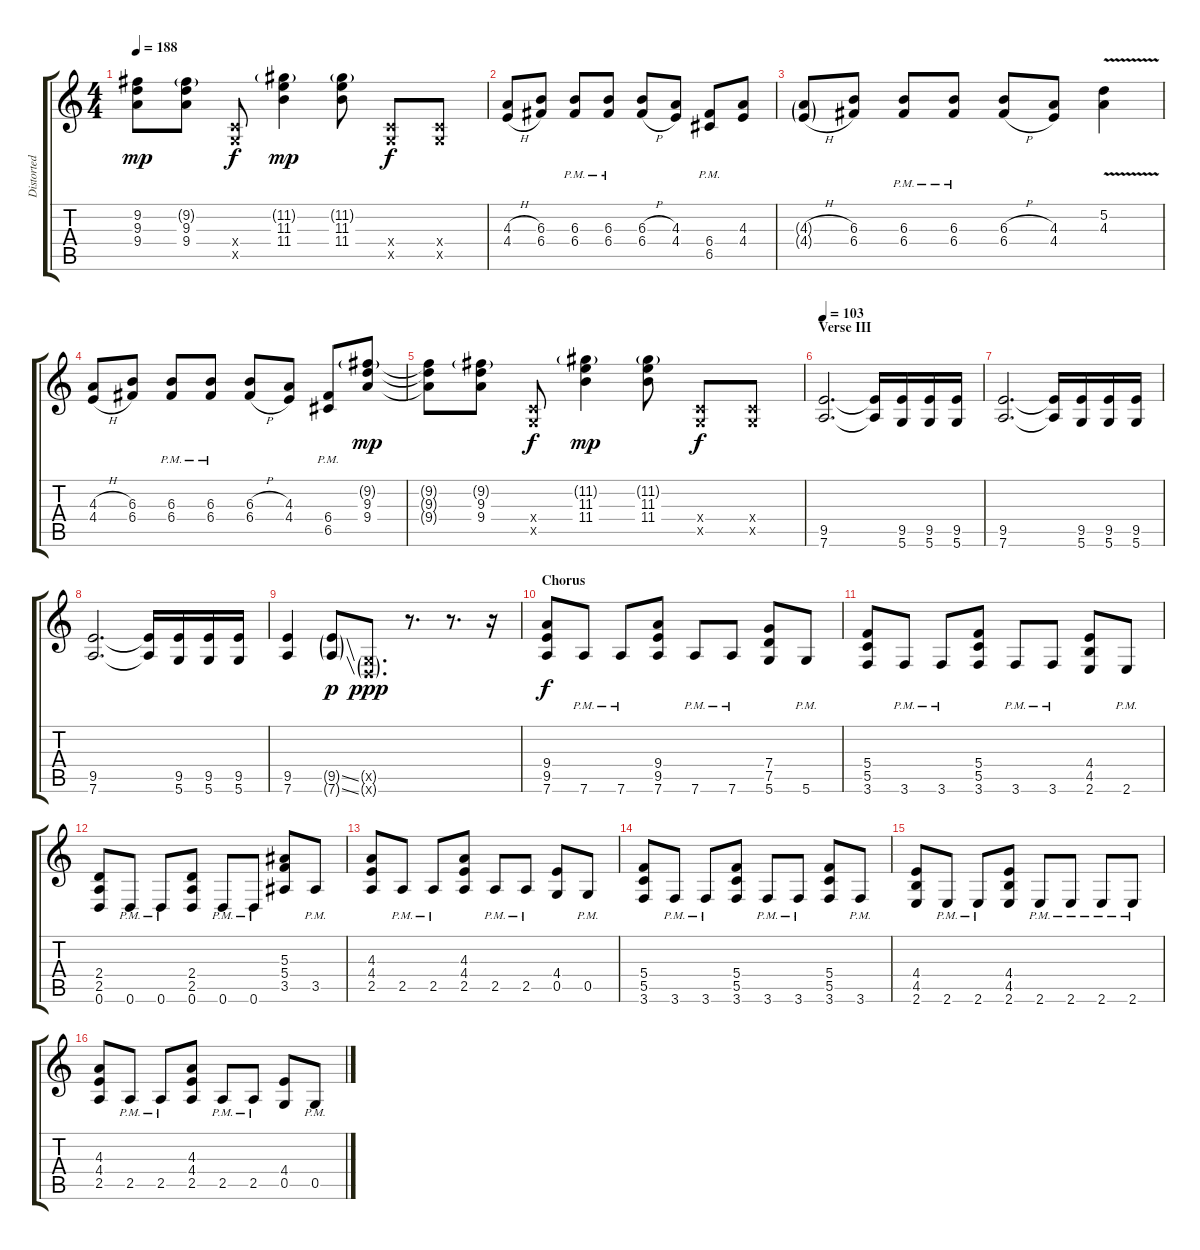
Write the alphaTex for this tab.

\track ("Distorted Rhythm Guitar (L)" "Distorted ") {instrument distortionguitar}
\staff {score tabs}
\tuning (D4 A3 F3 C3 G2 D2) {hide}
\ts (4 4)
\tempo 188
\clef g2
\ks c
(9.2{t} 9.3{t} 9.4{t}).8{dy mp} (9.2{g} 9.3 9.4).8 (0.4{x} 0.5{x}).8{dy f} (11.2{g} 11.3 11.4).4{dy mp} (11.2{g} 11.3 11.4).8 (0.4{x} 0.5{x}).8{dy f} (0.4{x} 0.5{x}).8 |
(4.3{h} 4.4{h}).8 (6.3 6.4).8 (6.3{pm} 6.4{pm}).8 (6.3{pm} 6.4{pm}).8 (6.3{h} 6.4{h}).8 (4.3 4.4).8 (6.4{pm} 6.5{pm}).8 (4.3 4.4).8 |
(4.3{h g} 4.4{h g}).8 (6.3 6.4).8 (6.3{pm} 6.4{pm}).8 (6.3{pm} 6.4{pm}).8 (6.3{h} 6.4{h}).8 (4.3 4.4).8 (5.2{v} 4.3{v}).4 |
(4.3{h} 4.4{h}).8 (6.3 6.4).8 (6.3{pm} 6.4{pm}).8 (6.3{pm} 6.4{pm}).8 (6.3{h} 6.4{h}).8 (4.3 4.4).8 (6.4{pm} 6.5{pm}).8 (9.2{g} 9.3 9.4).8{dy mp} |
(9.2{t} 9.3{t} 9.4{t}).8 (9.2{g} 9.3 9.4).8 (0.4{x} 0.5{x}).8{dy f} (11.2{g} 11.3 11.4).4{dy mp} (11.2{g} 11.3 11.4).8 (0.4{x} 0.5{x}).8{dy f} (0.4{x} 0.5{x}).8 |
\section ("" "Verse III")
\tempo 103
(9.5 7.6).2{d} (9.5{t} 7.6{t}).16 (9.5 5.6).16 (9.5 5.6).16 (9.5 5.6).16 |
(9.5 7.6).2{d} (9.5{t} 7.6{t}).16 (9.5 5.6).16 (9.5 5.6).16 (9.5 5.6).16 |
(9.5 7.6).2{d} (9.5{t} 7.6{t}).16 (9.5 5.6).16 (9.5 5.6).16 (9.5 5.6).16 |
(9.5 7.6).4 (9.5{ss g} 7.6{ss g}).8{dy p} (0.5{g x} 0.6{g x}).8{d dy ppp} r.8{d} r.8{d} r.16 |
\section ("" "Chorus")
(9.4 9.5 7.6).8{dy f} 7.6{pm}.8 7.6{pm}.8 (9.4 9.5 7.6).8 7.6{pm}.8 7.6{pm}.8 (7.4 7.5 5.6).8 5.6{pm}.8 |
(5.4 5.5 3.6).8 3.6{pm}.8 3.6{pm}.8 (5.4 5.5 3.6).8 3.6{pm}.8 3.6{pm}.8 (4.4 4.5 2.6).8 2.6{pm}.8 |
(2.4 2.5 0.6).8 0.6{pm}.8 0.6{pm}.8 (2.4 2.5 0.6).8 0.6{pm}.8 0.6{pm}.8 (5.3 5.4 3.5).8 3.5{pm}.8 |
(4.3 4.4 2.5).8 2.5{pm}.8 2.5{pm}.8 (4.3 4.4 2.5).8 2.5{pm}.8 2.5{pm}.8 (4.4 0.5).8 0.5{pm}.8 |
(5.4 5.5 3.6).8 3.6{pm}.8 3.6{pm}.8 (5.4 5.5 3.6).8 3.6{pm}.8 3.6{pm}.8 (5.4 5.5 3.6).8 3.6{pm}.8 |
(4.4 4.5 2.6).8 2.6{pm}.8 2.6{pm}.8 (4.4 4.5 2.6).8 2.6{pm}.8 2.6{pm}.8 2.6{pm}.8 2.6{pm}.8 |
(4.3 4.4 2.5).8 2.5{pm}.8 2.5{pm}.8 (4.3 4.4 2.5).8 2.5{pm}.8 2.5{pm}.8 (4.4 0.5).8 0.5{pm}.8
